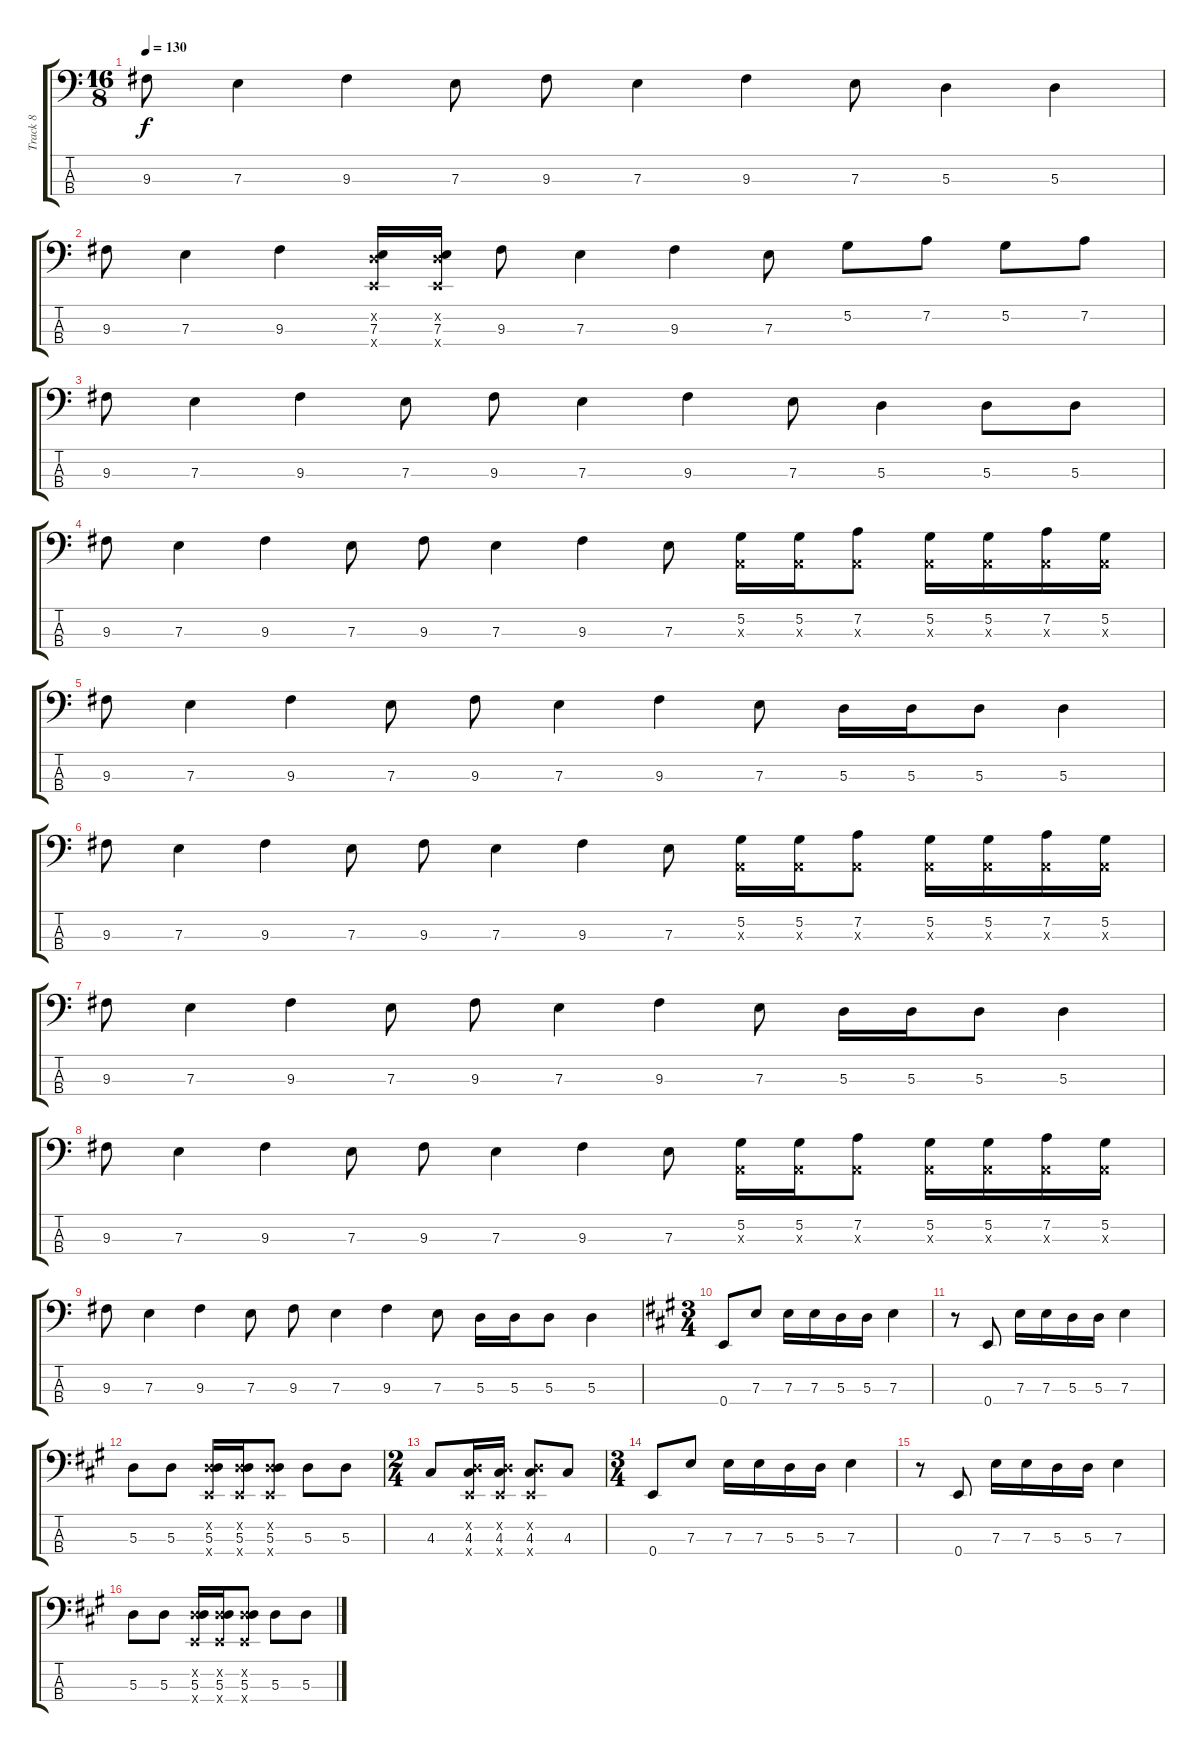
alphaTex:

\track ("Track 8" "Track 8") {instrument electricbassfinger}
\staff {score tabs}
\tuning (G2 D2 A1 E1) {hide}
\ts (16 8)
\tempo 130
\clef f4
\ks c
9.3.8{dy f} 7.3.4 9.3.4 7.3.8 9.3.8 7.3.4 9.3.4 7.3.8 5.3.4 5.3.4 |
9.3.8 7.3.4 9.3.4 (0.2{x} 7.3 0.4{x}).16 (0.2{x} 7.3 0.4{x}).16 9.3.8 7.3.4 9.3.4 7.3.8 5.2.8 7.2.8 5.2.8 7.2.8 |
9.3.8 7.3.4 9.3.4 7.3.8 9.3.8 7.3.4 9.3.4 7.3.8 5.3.4 5.3.8 5.3.8 |
9.3.8 7.3.4 9.3.4 7.3.8 9.3.8 7.3.4 9.3.4 7.3.8 (5.2 0.3{x}).16 (5.2 0.3{x}).16 (7.2 0.3{x}).8 (5.2 0.3{x}).16 (5.2 0.3{x}).16 (7.2 0.3{x}).16 (5.2 0.3{x}).16 |
9.3.8 7.3.4 9.3.4 7.3.8 9.3.8 7.3.4 9.3.4 7.3.8 5.3.16 5.3.16 5.3.8 5.3.4 |
9.3.8 7.3.4 9.3.4 7.3.8 9.3.8 7.3.4 9.3.4 7.3.8 (5.2 0.3{x}).16 (5.2 0.3{x}).16 (7.2 0.3{x}).8 (5.2 0.3{x}).16 (5.2 0.3{x}).16 (7.2 0.3{x}).16 (5.2 0.3{x}).16 |
9.3.8 7.3.4 9.3.4 7.3.8 9.3.8 7.3.4 9.3.4 7.3.8 5.3.16 5.3.16 5.3.8 5.3.4 |
9.3.8 7.3.4 9.3.4 7.3.8 9.3.8 7.3.4 9.3.4 7.3.8 (5.2 0.3{x}).16 (5.2 0.3{x}).16 (7.2 0.3{x}).8 (5.2 0.3{x}).16 (5.2 0.3{x}).16 (7.2 0.3{x}).16 (5.2 0.3{x}).16 |
9.3.8 7.3.4 9.3.4 7.3.8 9.3.8 7.3.4 9.3.4 7.3.8 5.3.16 5.3.16 5.3.8 5.3.4 |
\ts (3 4)
\ks a
0.4.8 7.3.8 7.3.16 7.3.16 5.3.16 5.3.16 7.3.4 |
r.8 0.4.8 7.3.16 7.3.16 5.3.16 5.3.16 7.3.4 |
5.3.8 5.3.8 (0.2{x} 5.3 0.4{x}).16 (0.2{x} 5.3 0.4{x}).16 (0.2{x} 5.3 0.4{x}).8 5.3.8 5.3.8 |
\ts (2 4)
4.3.8 (0.2{x} 4.3 0.4{x}).16 (0.2{x} 4.3 0.4{x}).16 (0.2{x} 4.3 0.4{x}).8 4.3.8 |
\ts (3 4)
0.4.8 7.3.8 7.3.16 7.3.16 5.3.16 5.3.16 7.3.4 |
r.8 0.4.8 7.3.16 7.3.16 5.3.16 5.3.16 7.3.4 |
5.3.8 5.3.8 (0.2{x} 5.3 0.4{x}).16 (0.2{x} 5.3 0.4{x}).16 (0.2{x} 5.3 0.4{x}).8 5.3.8 5.3.8
